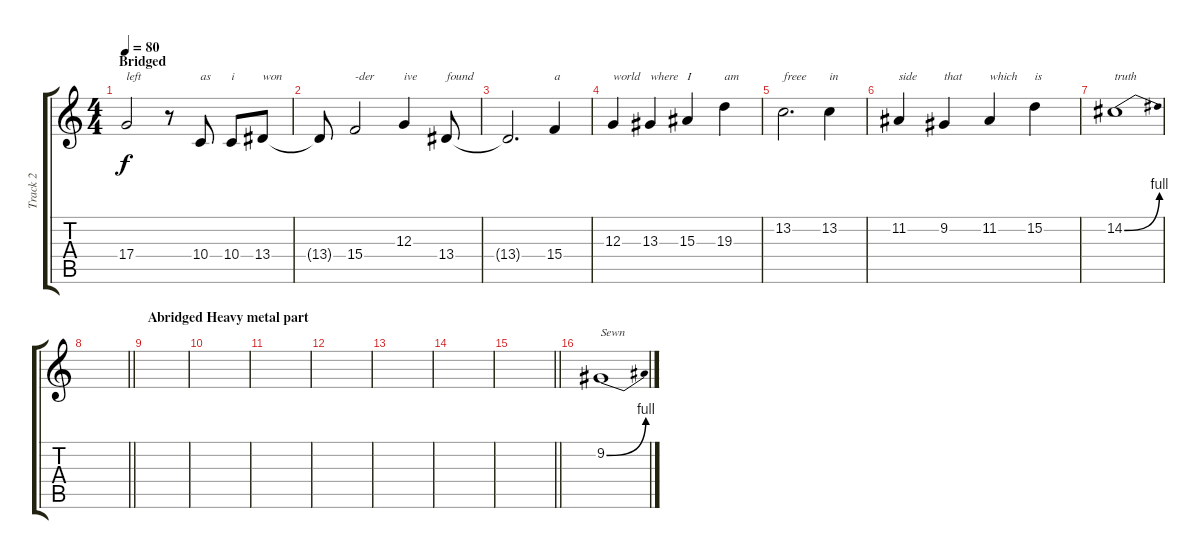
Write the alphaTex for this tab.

\track ("Track 2" "Track 2") {instrument flute}
\staff {score tabs}
\tuning (E4 B3 G3 D3 A2 E2) {hide}
\ts (4 4)
\section ("" "Bridged")
\tempo 80
\clef g2
\ks c
17.4.2{txt "left" dy f} r.8 10.4.8{txt "as"} 10.4.8{txt "i"} 13.4.8{txt "won"} |
13.4{t}.8 15.4.2{txt "-der"} 12.3.4{txt "ive"} 13.4.8{txt "found"} |
13.4{t}.2{d} 15.4.4{txt "a"} |
12.3.4{txt "world"} 13.3.4{txt "where"} 15.3.4{txt "I"} 19.3.4{txt "am"} |
13.2.2{d txt "freee"} 13.2.4{txt "in"} |
11.2.4{txt "side"} 9.2.4{txt "that"} 11.2.4{txt "which"} 15.2.4{txt "is"} |
14.2{be (bend 0 0 60 4)}.1{txt "truth"} |
\barLineRight lightlight
|
\section ("" "Abridged Heavy metal part")
|
|
|
|
|
|
\barLineRight lightlight
|
9.2{be (bend 0 0 60 4)}.1{txt "Sewn"}
